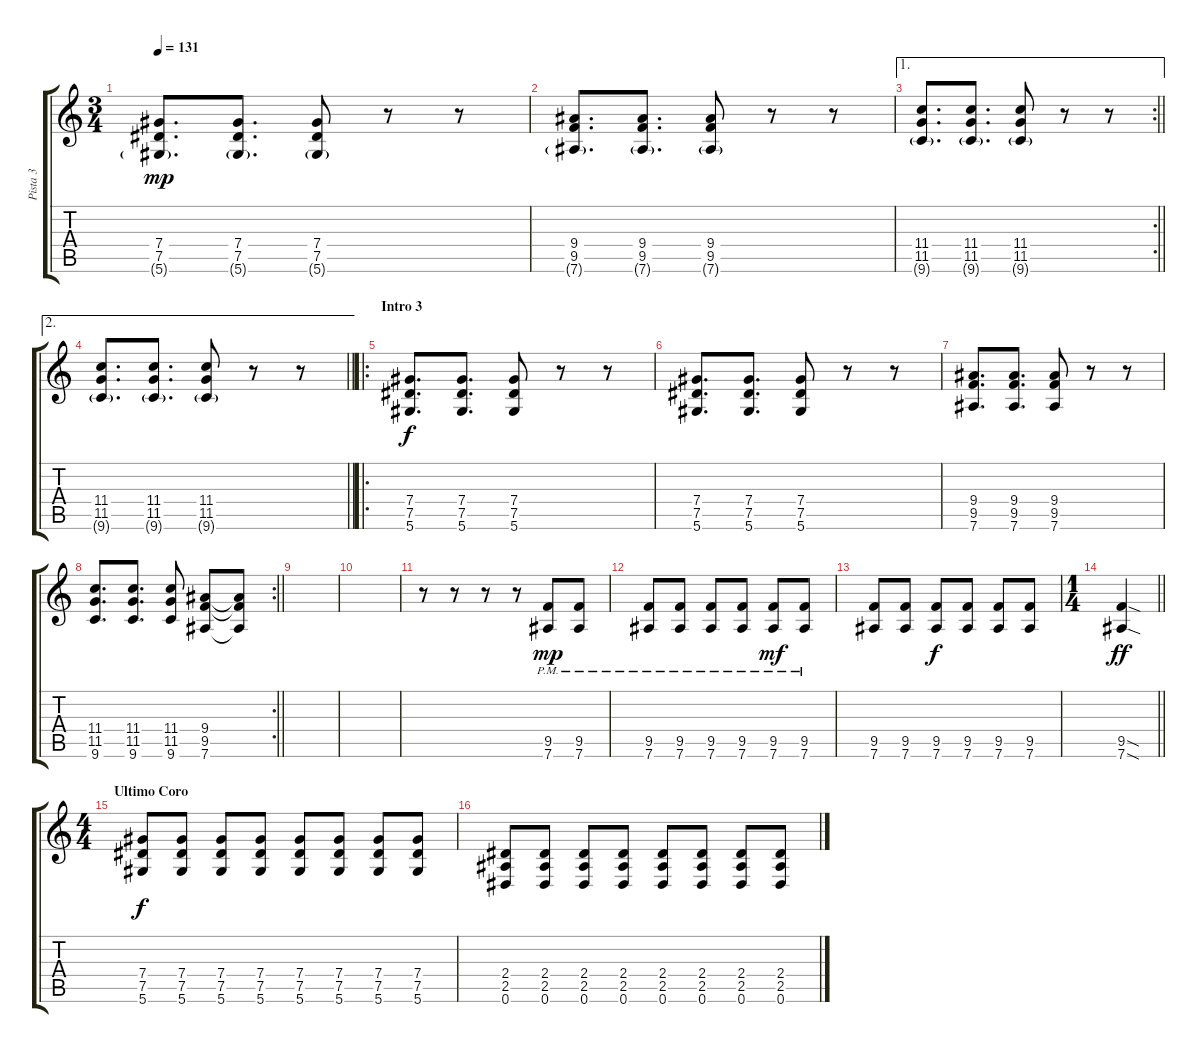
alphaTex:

\track ("Pista 3" "Pista 3") {instrument distortionguitar}
\staff {score tabs}
\tuning (Eb4 Bb3 Gb3 Db3 Ab2 Eb2) {hide}
\ts (3 4)
\tempo 131
\clef g2
\ks c
(7.4 7.5 5.6{g}).8{d dy mp} (7.4 7.5 5.6{g}).8{d} (7.4 7.5 5.6{g}).8 r.8 r.8 |
(9.4 9.5 7.6{g}).8{d} (9.4 9.5 7.6{g}).8{d} (9.4 9.5 7.6{g}).8 r.8 r.8 |
\ae 1
\rc 2
\barLineRight lightlight
(11.4 11.5 9.6{g}).8{d} (11.4 11.5 9.6{g}).8{d} (11.4 11.5 9.6{g}).8 r.8 r.8 |
\ae 2
\barLineRight lightlight
(11.4 11.5 9.6{g}).8{d} (11.4 11.5 9.6{g}).8{d} (11.4 11.5 9.6{g}).8 r.8 r.8 |
\ro
\section ("" "Intro 3")
(7.4 7.5 5.6).8{d dy f instrument distortionguitar} (7.4 7.5 5.6).8{d} (7.4 7.5 5.6).8 r.8 r.8 |
(7.4 7.5 5.6).8{d} (7.4 7.5 5.6).8{d} (7.4 7.5 5.6).8 r.8 r.8 |
(9.4 9.5 7.6).8{d} (9.4 9.5 7.6).8{d} (9.4 9.5 7.6).8 r.8 r.8 |
\rc 2
\barLineRight lightlight
(11.4 11.5 9.6).8{d} (11.4 11.5 9.6).8{d} (11.4 11.5 9.6).8 (9.4 9.5 7.6).8 (9.4{t} 9.5{t} 7.6{t}).8 |
|
|
r.8 r.8 r.8 r.8 (9.5{pm} 7.6{pm}).8{dy mp} (9.5{pm} 7.6{pm}).8 |
(9.5{pm} 7.6{pm}).8 (9.5{pm} 7.6{pm}).8 (9.5{pm} 7.6{pm}).8 (9.5{pm} 7.6{pm}).8 (9.5{pm} 7.6{pm}).8{dy mf} (9.5{pm} 7.6{pm}).8 |
(9.5 7.6).8 (9.5 7.6).8 (9.5 7.6).8{dy f} (9.5 7.6).8 (9.5 7.6).8 (9.5 7.6).8 |
\ts (1 4)
\barLineRight lightlight
(9.5{sod} 7.6{sod}).4{dy ff} |
\ts (4 4)
\section ("" "Ultimo Coro")
(7.4 7.5 5.6).8{dy f} (7.4 7.5 5.6).8 (7.4 7.5 5.6).8 (7.4 7.5 5.6).8 (7.4 7.5 5.6).8 (7.4 7.5 5.6).8 (7.4 7.5 5.6).8 (7.4 7.5 5.6).8 |
(2.4 2.5 0.6).8 (2.4 2.5 0.6).8 (2.4 2.5 0.6).8 (2.4 2.5 0.6).8 (2.4 2.5 0.6).8 (2.4 2.5 0.6).8 (2.4 2.5 0.6).8 (2.4 2.5 0.6).8
